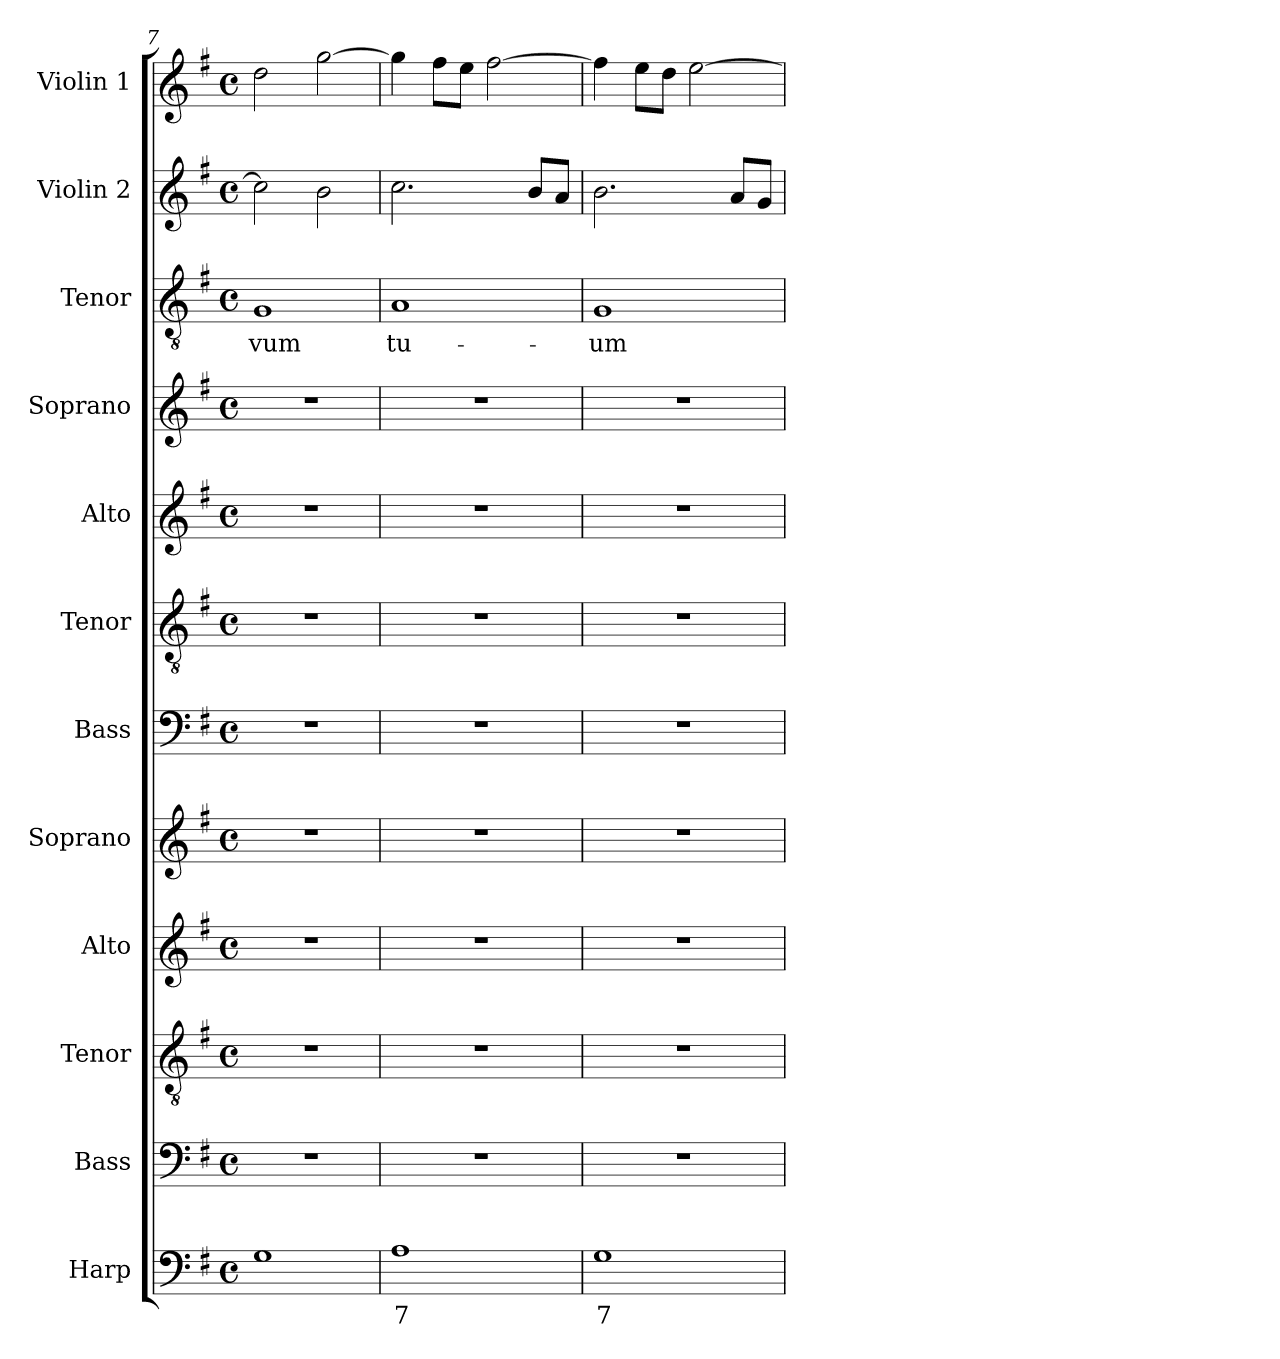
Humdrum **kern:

**kern	**text	**kern	**kern	**kern	**kern	**kern	**kern	**kern	**kern	**kern	**text	**kern	**kern
*part12	*part12	*part11	*part10	*part9	*part8	*part7	*part6	*part5	*part4	*part3	*part3	*part2	*part1
*staff12	*staff12	*staff11	*staff10	*staff9	*staff8	*staff7	*staff6	*staff5	*staff4	*staff3	*staff3	*staff2	*staff1
*I"Harp	*	*I"Bass	*I"Tenor	*I"Alto	*I"Soprano	*I"Bass	*I"Tenor	*I"Alto	*I"Soprano	*I"Tenor	*	*I"Violin 2	*I"Violin 1
*I'Hp.	*	*I'B.	*I'T.	*I'A.	*I'S.	*I'B.	*I'T.	*I'A.	*I'S.	*I'T.	*	*I'Vln. 2	*I'Vln. 1
*clefF4	*	*clefF4	*clefGv2	*clefG2	*clefG2	*clefF4	*clefGv2	*clefG2	*clefG2	*clefGv2	*	*clefG2	*clefG2
*	*	*	*ITrd7c12	*	*	*	*ITrd7c12	*	*	*ITrd7c12	*	*	*
*k[f#]	*	*k[f#]	*k[f#]	*k[f#]	*k[f#]	*k[f#]	*k[f#]	*k[f#]	*k[f#]	*k[f#]	*	*k[f#]	*k[f#]
*G:	*	*G:	*G:	*G:	*G:	*G:	*G:	*G:	*G:	*G:	*	*G:	*G:
*M4/4	*	*M4/4	*M4/4	*M4/4	*M4/4	*M4/4	*M4/4	*M4/4	*M4/4	*M4/4	*	*M4/4	*M4/4
*met(c)	*	*met(c)	*met(c)	*met(c)	*met(c)	*met(c)	*met(c)	*met(c)	*met(c)	*met(c)	*	*met(c)	*met(c)
=7	=7	=7	=7	=7	=7	=7	=7	=7	=7	=7	=7	=7	=7
!	!	!	!	!	!	!	!	!	!	!	!LO:LY:b:color=#000000	!	!
1Gi	.	1r	1r	1r	1r	1r	1r	1r	1r	1GGi	-vum	2cci\]	2ddi\
.	.	.	.	.	.	.	.	.	.	.	.	2bi\	[>2ggi\
=8	=8	=8	=8	=8	=8	=8	=8	=8	=8	=8	=8	=8	=8
!	!LO:LY:b:color=#000000	!	!	!	!	!	!	!	!	!	!	!	!
!	!	!	!	!	!	!	!	!	!	!	!LO:LY:b:color=#000000	!	!
1Ai	7	1r	1r	1r	1r	1r	1r	1r	1r	1AAi	tu-	2.cci\	4ggi\]
.	.	.	.	.	.	.	.	.	.	.	.	.	8ff#i\L
.	.	.	.	.	.	.	.	.	.	.	.	.	8eei\J
.	.	.	.	.	.	.	.	.	.	.	.	.	[>2ff#i\
.	.	.	.	.	.	.	.	.	.	.	.	8bi/L	.
.	.	.	.	.	.	.	.	.	.	.	.	8ai/J	.
=9	=9	=9	=9	=9	=9	=9	=9	=9	=9	=9	=9	=9	=9
!	!LO:LY:b:color=#000000	!	!	!	!	!	!	!	!	!	!	!	!
!	!	!	!	!	!	!	!	!	!	!	!LO:LY:b:color=#000000	!	!
1Gi	7	1r	1r	1r	1r	1r	1r	1r	1r	1GGi	-um	2.bi\	4ff#i\]
.	.	.	.	.	.	.	.	.	.	.	.	.	8eei\L
.	.	.	.	.	.	.	.	.	.	.	.	.	8ddi\J
.	.	.	.	.	.	.	.	.	.	.	.	.	[>2eei\
.	.	.	.	.	.	.	.	.	.	.	.	8ai/L	.
.	.	.	.	.	.	.	.	.	.	.	.	8gi/J	.
=	=	=	=	=	=	=	=	=	=	=	=	=	=
*-	*-	*-	*-	*-	*-	*-	*-	*-	*-	*-	*-	*-	*-
